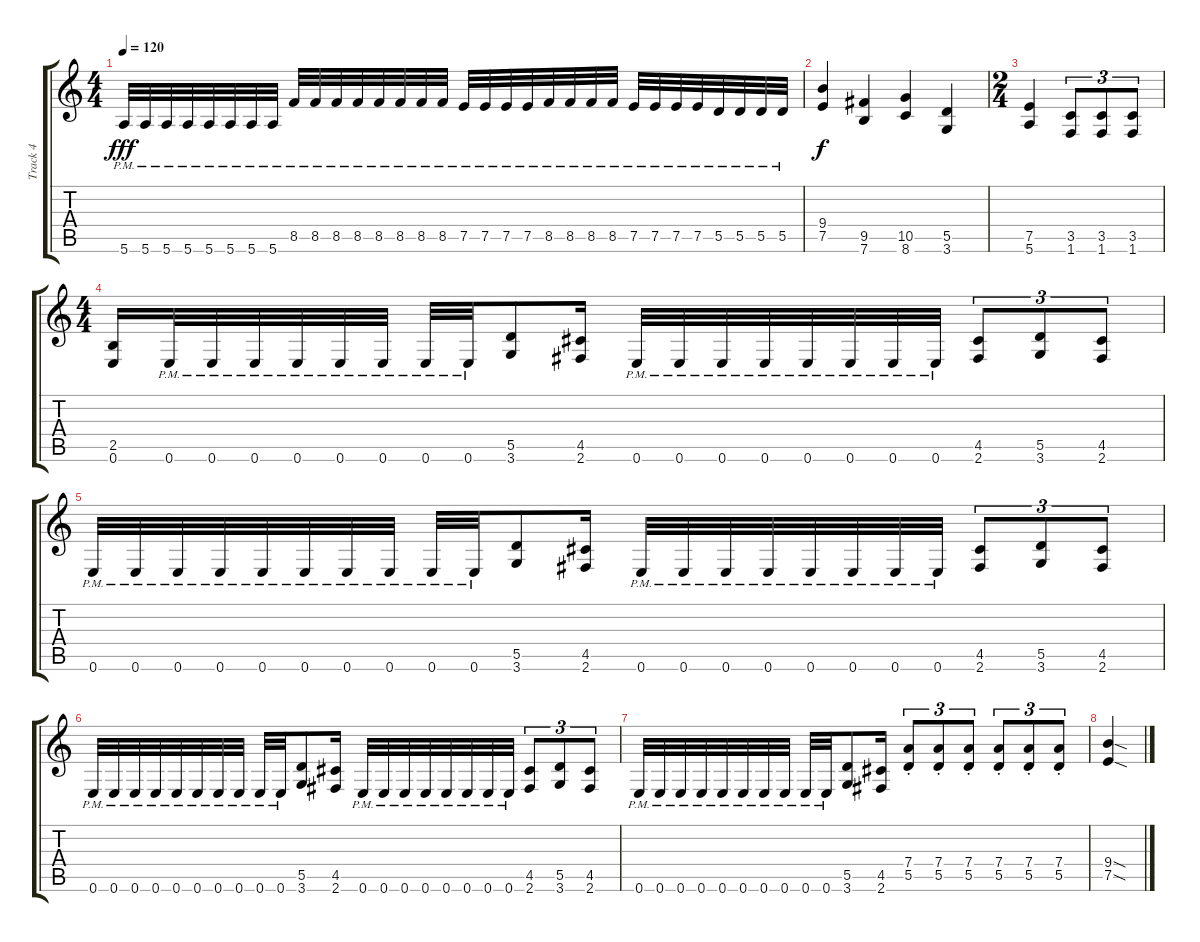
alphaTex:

\track ("Track 4" "Track 4") {instrument distortionguitar}
\staff {score tabs}
\tuning (E4 B3 G3 D3 A2 E2) {hide}
\ts (4 4)
\tempo 120
\clef g2
\ks c
5.6{pm}.32{dy fff} 5.6{pm}.32 5.6{pm}.32 5.6{pm}.32 5.6{pm}.32 5.6{pm}.32 5.6{pm}.32 5.6{pm}.32 8.5{pm}.32 8.5{pm}.32 8.5{pm}.32 8.5{pm}.32 8.5{pm}.32 8.5{pm}.32 8.5{pm}.32 8.5{pm}.32 7.5{pm}.32 7.5{pm}.32 7.5{pm}.32 7.5{pm}.32 8.5{pm}.32 8.5{pm}.32 8.5{pm}.32 8.5{pm}.32 7.5{pm}.32 7.5{pm}.32 7.5{pm}.32 7.5{pm}.32 5.5{pm}.32 5.5{pm}.32 5.5{pm}.32 5.5{pm}.32 |
(9.4 7.5).4{dy f} (9.5 7.6).4 (10.5 8.6).4 (5.5 3.6).4 |
\ts (2 4)
(7.5 5.6).4 (3.5 1.6).8{tu (3 2)} (3.5 1.6).8{tu (3 2)} (3.5 1.6).8{tu (3 2)} |
\ts (4 4)
(2.5 0.6).16 0.6{pm}.32 0.6{pm}.32 0.6{pm}.32 0.6{pm}.32 0.6{pm}.32 0.6{pm}.32 0.6{pm}.32 0.6{pm}.32 (5.5 3.6).8 (4.5 2.6).16 0.6{pm}.32 0.6{pm}.32 0.6{pm}.32 0.6{pm}.32 0.6{pm}.32 0.6{pm}.32 0.6{pm}.32 0.6{pm}.32 (4.5 2.6).8{tu (3 2)} (5.5 3.6).8{tu (3 2)} (4.5 2.6).8{tu (3 2)} |
0.6{pm}.32 0.6{pm}.32 0.6{pm}.32 0.6{pm}.32 0.6{pm}.32 0.6{pm}.32 0.6{pm}.32 0.6{pm}.32 0.6{pm}.32 0.6{pm}.32 (5.5 3.6).8 (4.5 2.6).16 0.6{pm}.32 0.6{pm}.32 0.6{pm}.32 0.6{pm}.32 0.6{pm}.32 0.6{pm}.32 0.6{pm}.32 0.6{pm}.32 (4.5 2.6).8{tu (3 2)} (5.5 3.6).8{tu (3 2)} (4.5 2.6).8{tu (3 2)} |
0.6{pm}.32 0.6{pm}.32 0.6{pm}.32 0.6{pm}.32 0.6{pm}.32 0.6{pm}.32 0.6{pm}.32 0.6{pm}.32 0.6{pm}.32 0.6{pm}.32 (5.5 3.6).8 (4.5 2.6).16 0.6{pm}.32 0.6{pm}.32 0.6{pm}.32 0.6{pm}.32 0.6{pm}.32 0.6{pm}.32 0.6{pm}.32 0.6{pm}.32 (4.5 2.6).8{tu (3 2)} (5.5 3.6).8{tu (3 2)} (4.5 2.6).8{tu (3 2)} |
0.6{pm}.32 0.6{pm}.32 0.6{pm}.32 0.6{pm}.32 0.6{pm}.32 0.6{pm}.32 0.6{pm}.32 0.6{pm}.32 0.6{pm}.32 0.6{pm}.32 (5.5 3.6).8 (4.5 2.6).16 (7.4{st} 5.5{st}).8{tu (3 2)} (7.4{st} 5.5{st}).8{tu (3 2)} (7.4{st} 5.5{st}).8{tu (3 2)} (7.4{st} 5.5{st}).8{tu (3 2)} (7.4{st} 5.5{st}).8{tu (3 2)} (7.4{st} 5.5{st}).8{tu (3 2)} |
(9.4{sod} 7.5{sod}).4
